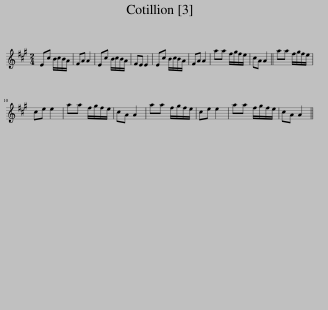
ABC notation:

X:1
L:1/8
M:2/4
I:linebreak $
K:A
V:1 treble
V:1
 Ec B/c/B/A/ | FA A2 | Ec B/c/B/A/ | FE E2 | Ec B/c/B/A/ | %5
 FA A2 | aa f/g/f/e/ | cA A2 || aa f/g/f/e/ |$ ce e2 | %10
 aa f/g/f/e/ | cA A2 | aa f/g/f/e/ | ce e2 | aa f/g/f/e/ | %15
 cA A2 || %16
